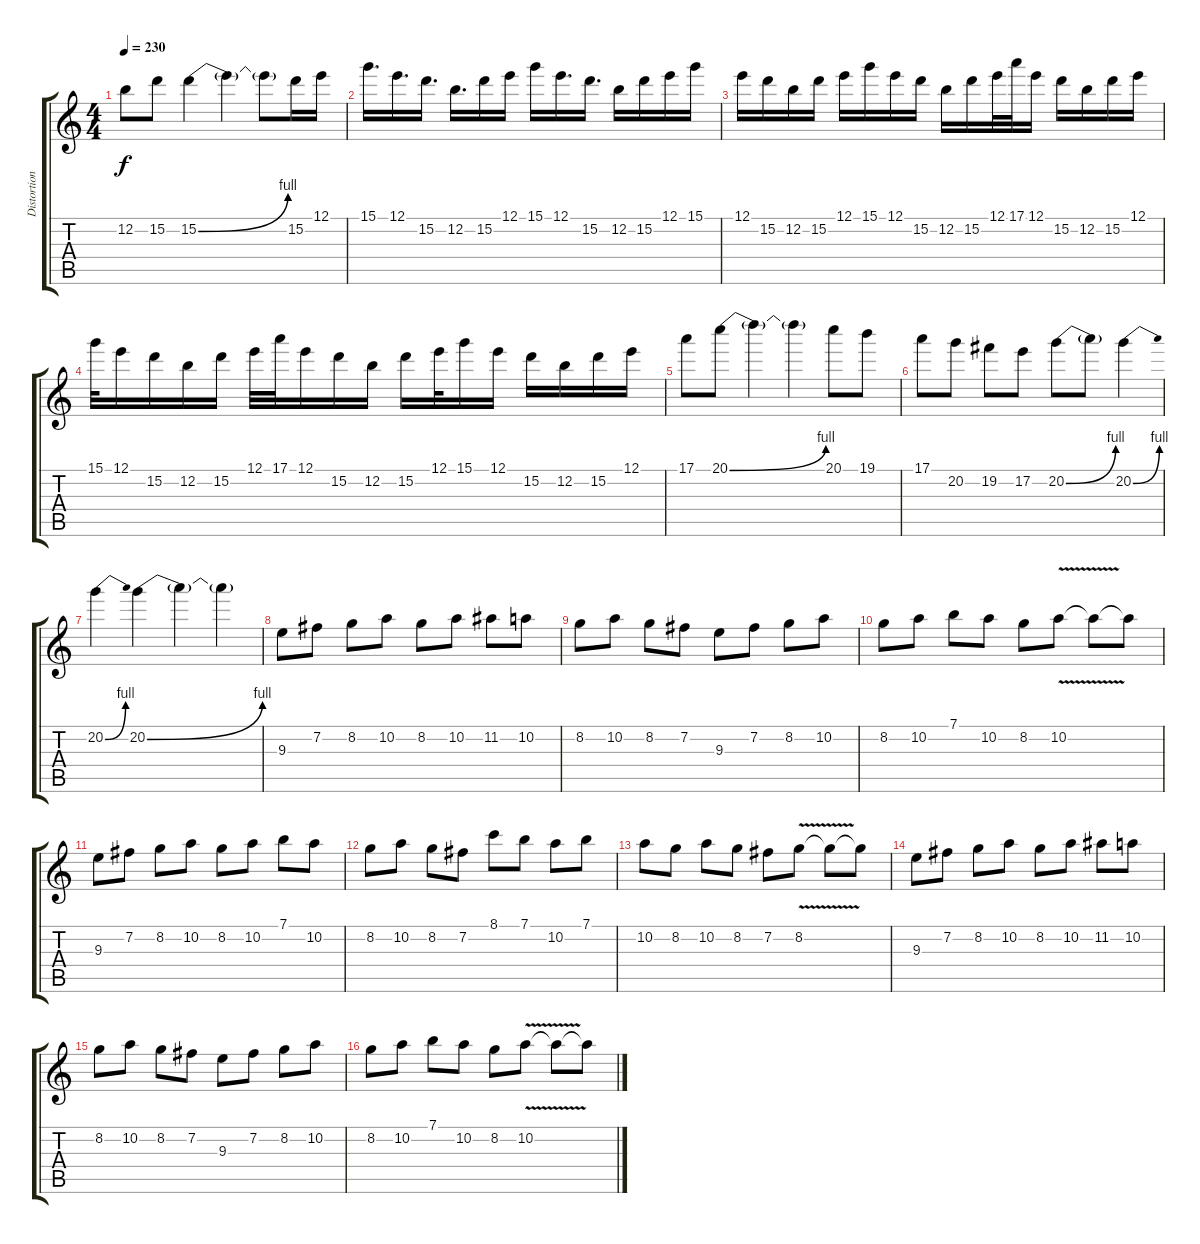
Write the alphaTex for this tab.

\track ("Distortion 1" "Distortion") {instrument distortionguitar}
\staff {score tabs}
\tuning (E4 B3 G3 D3 A2 E2) {hide}
\ts (4 4)
\tempo 230
\clef g2
\ks c
12.2.8{dy f} 15.2.8 15.2{be (bend 0 0 60 4)}.4 15.2{t}.4 15.2{t}.8 15.2.16 12.1.16 |
15.1.16{d} 12.1.16{d} 15.2.16{d} 12.2.16{d} 15.2.16 12.1.16 15.1.16 12.1.16{d} 15.2.16{d} 12.2.16 15.2.16 12.1.16 15.1.16 |
12.1.16 15.2.16 12.2.16 15.2.16 12.1.16 15.1.16 12.1.16 15.2.16 12.2.16 15.2.16 12.1.32 17.1.32 12.1.16 15.2.16 12.2.16 15.2.16 12.1.16 |
15.1.32 12.1.16 15.2.16 12.2.16 15.2.16 12.1.32 17.1.32 12.1.16 15.2.16 12.2.16 15.2.16 12.1.32 15.1.16 12.1.16 15.2.16 12.2.16 15.2.16 12.1.16 |
17.1.8 20.1{be (bend 0 0 60 4)}.8 20.1{t}.4 20.1{t}.4 20.1.8 19.1.8 |
17.1.8 20.2.8 19.2.8 17.2.8 20.2{be (bend 0 0 60 4)}.8 20.2{t}.8 20.2{be (bend 0 0 60 4)}.4 |
20.2{be (bend 0 0 60 4)}.4 20.2{be (bend 0 0 60 4)}.4 20.2{t}.4 20.2{t}.4 |
9.3.8 7.2.8 8.2.8 10.2.8 8.2.8 10.2.8 11.2.8 10.2.8 |
8.2.8 10.2.8 8.2.8 7.2.8 9.3.8 7.2.8 8.2.8 10.2.8 |
8.2.8 10.2.8 7.1.8 10.2.8 8.2.8 10.2{v}.8 10.2{t}.8 10.2{t}.8 |
9.3.8 7.2.8 8.2.8 10.2.8 8.2.8 10.2.8 7.1.8 10.2.8 |
8.2.8 10.2.8 8.2.8 7.2.8 8.1.8 7.1.8 10.2.8 7.1.8 |
10.2.8 8.2.8 10.2.8 8.2.8 7.2.8 8.2{v}.8 8.2{t}.8 8.2{t}.8 |
9.3.8 7.2.8 8.2.8 10.2.8 8.2.8 10.2.8 11.2.8 10.2.8 |
8.2.8 10.2.8 8.2.8 7.2.8 9.3.8 7.2.8 8.2.8 10.2.8 |
8.2.8 10.2.8 7.1.8 10.2.8 8.2.8 10.2{v}.8 10.2{t}.8 10.2{t}.8
